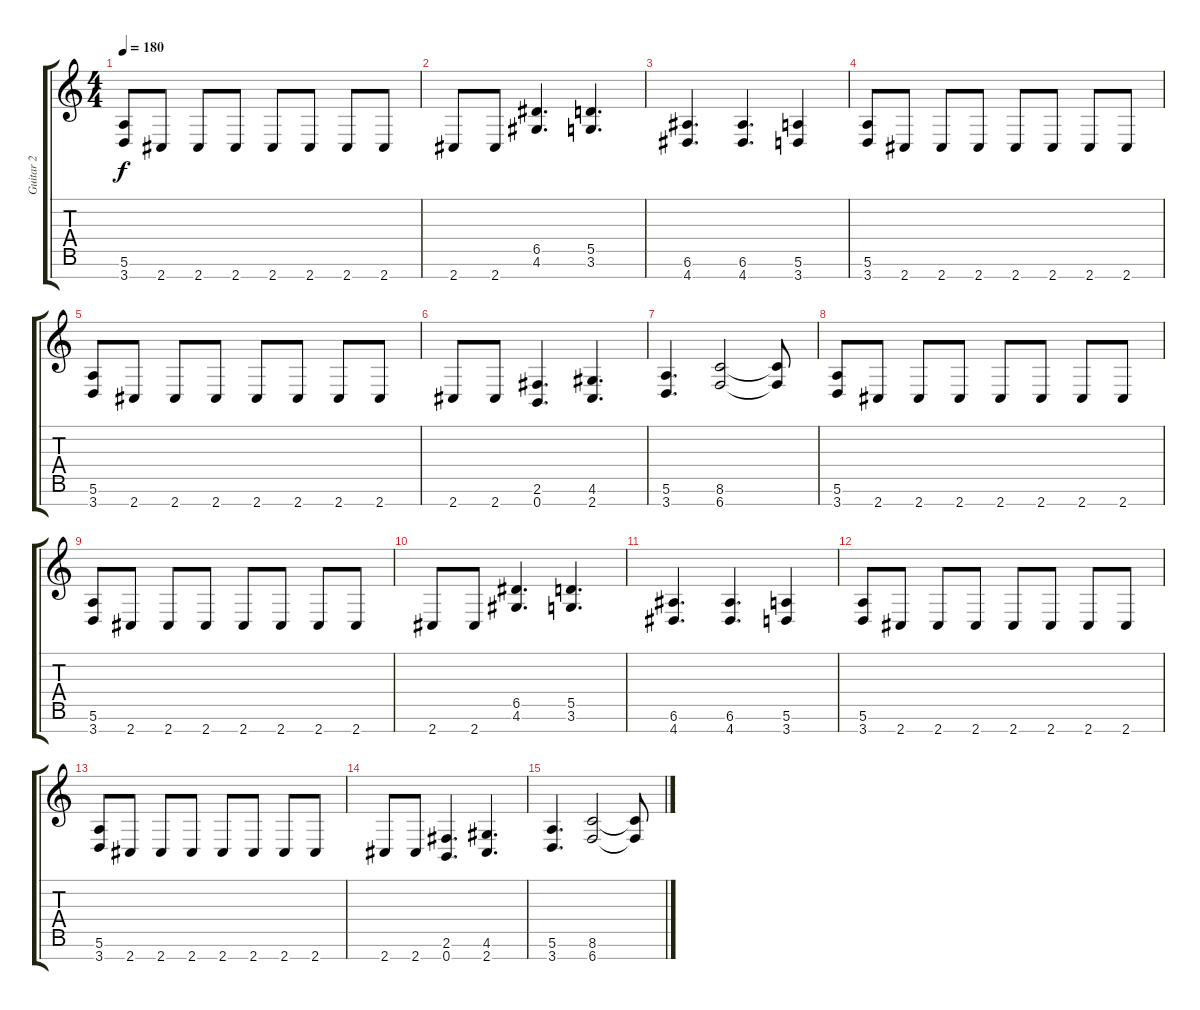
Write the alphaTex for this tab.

\track ("Guitar 2" "Guitar 2") {instrument distortionguitar}
\staff {score tabs}
\tuning (E4 B3 G3 D3 A2 E2 B1) {hide}
\ts (4 4)
\tempo 180
\clef g2
\ks c
(5.6 3.7).8{dy f} 2.7.8 2.7.8 2.7.8 2.7.8 2.7.8 2.7.8 2.7.8 |
2.7.8 2.7.8 (6.5 4.6).4{d} (5.5 3.6).4{d} |
(6.6 4.7).4{d} (6.6 4.7).4{d} (5.6 3.7).4 |
(5.6 3.7).8 2.7.8 2.7.8 2.7.8 2.7.8 2.7.8 2.7.8 2.7.8 |
(5.6 3.7).8 2.7.8 2.7.8 2.7.8 2.7.8 2.7.8 2.7.8 2.7.8 |
2.7.8 2.7.8 (2.6 0.7).4{d} (4.6 2.7).4{d} |
(5.6 3.7).4{d} (8.6 6.7).2 (8.6{t} 6.7{t}).8 |
(5.6 3.7).8 2.7.8 2.7.8 2.7.8 2.7.8 2.7.8 2.7.8 2.7.8 |
(5.6 3.7).8 2.7.8 2.7.8 2.7.8 2.7.8 2.7.8 2.7.8 2.7.8 |
2.7.8 2.7.8 (6.5 4.6).4{d} (5.5 3.6).4{d} |
(6.6 4.7).4{d} (6.6 4.7).4{d} (5.6 3.7).4 |
(5.6 3.7).8 2.7.8 2.7.8 2.7.8 2.7.8 2.7.8 2.7.8 2.7.8 |
(5.6 3.7).8 2.7.8 2.7.8 2.7.8 2.7.8 2.7.8 2.7.8 2.7.8 |
2.7.8 2.7.8 (2.6 0.7).4{d} (4.6 2.7).4{d} |
(5.6 3.7).4{d} (8.6 6.7).2 (8.6{t} 6.7{t}).8
